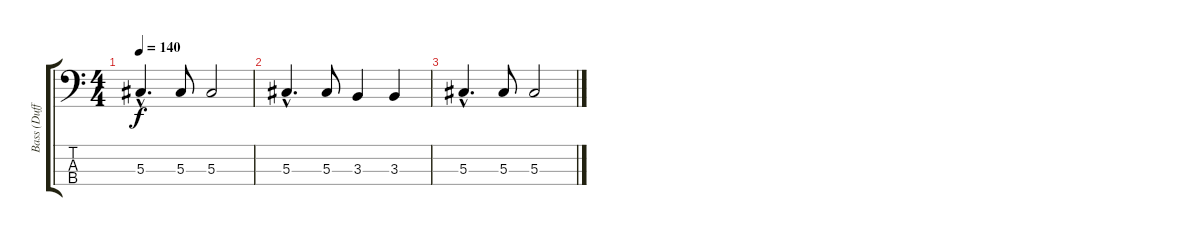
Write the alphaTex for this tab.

\track ("Bass (Duff)" "Bass (Duff") {instrument electricbasspick}
\staff {score tabs}
\tuning (Gb2 Db2 Ab1 Eb1) {hide}
\ts (4 4)
\tempo 140
\clef f4
\ks c
5.3{hac}.4{d dy f} 5.3.8 5.3.2 |
5.3{hac}.4{d volume 1} 5.3.8 3.3.4 3.3.4 |
5.3{hac}.4{d} 5.3.8 5.3.2
